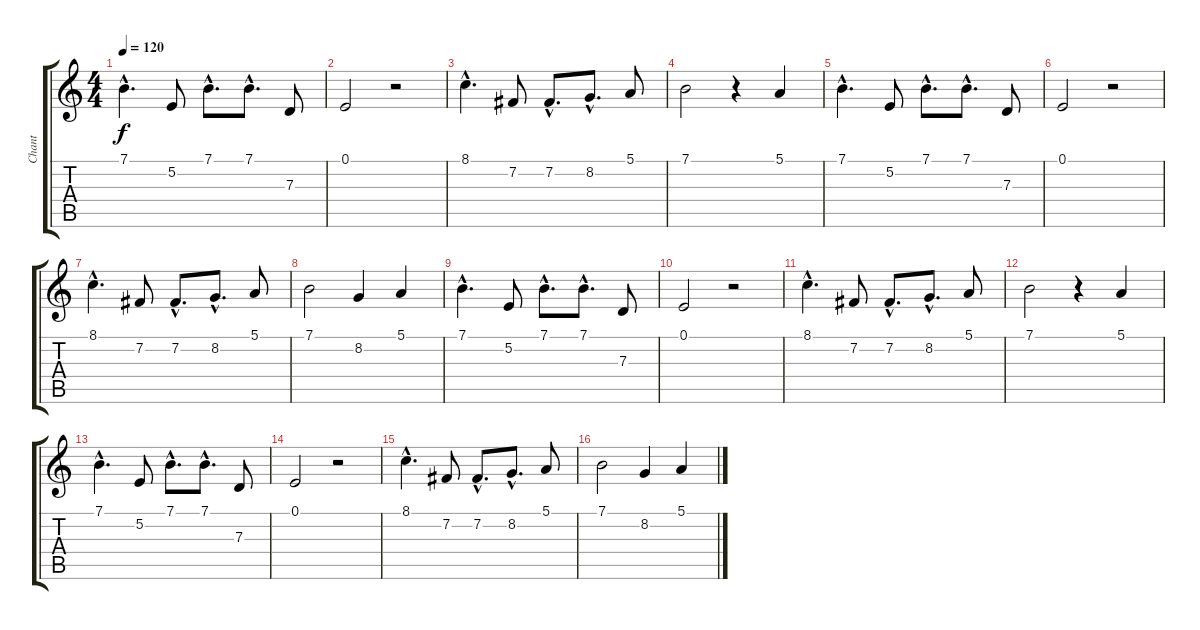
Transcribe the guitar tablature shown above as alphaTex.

\track ("Chant" "Chant") {instrument fx5brightness}
\staff {score tabs}
\tuning (E4 B3 G3 D3 A2 E2) {hide}
\ts (4 4)
\tempo 120
\clef g2
\ks c
7.1{hac}.4{d dy f} 5.2.8 7.1{hac}.8{d} 7.1{hac}.8{d} 7.3.8 |
0.1.2 r.2 |
8.1{hac}.4{d} 7.2.8 7.2{hac}.8{d} 8.2{hac}.8{d} 5.1.8 |
7.1.2 r.4 5.1.4 |
7.1{hac}.4{d} 5.2.8 7.1{hac}.8{d} 7.1{hac}.8{d} 7.3.8 |
0.1.2 r.2 |
8.1{hac}.4{d} 7.2.8 7.2{hac}.8{d} 8.2{hac}.8{d} 5.1.8 |
7.1.2 8.2.4 5.1.4 |
7.1{hac}.4{d} 5.2.8 7.1{hac}.8{d} 7.1{hac}.8{d} 7.3.8 |
0.1.2 r.2 |
8.1{hac}.4{d} 7.2.8 7.2{hac}.8{d} 8.2{hac}.8{d} 5.1.8 |
7.1.2 r.4 5.1.4 |
7.1{hac}.4{d} 5.2.8 7.1{hac}.8{d} 7.1{hac}.8{d} 7.3.8 |
0.1.2 r.2 |
8.1{hac}.4{d} 7.2.8 7.2{hac}.8{d} 8.2{hac}.8{d} 5.1.8 |
7.1.2 8.2.4 5.1.4
